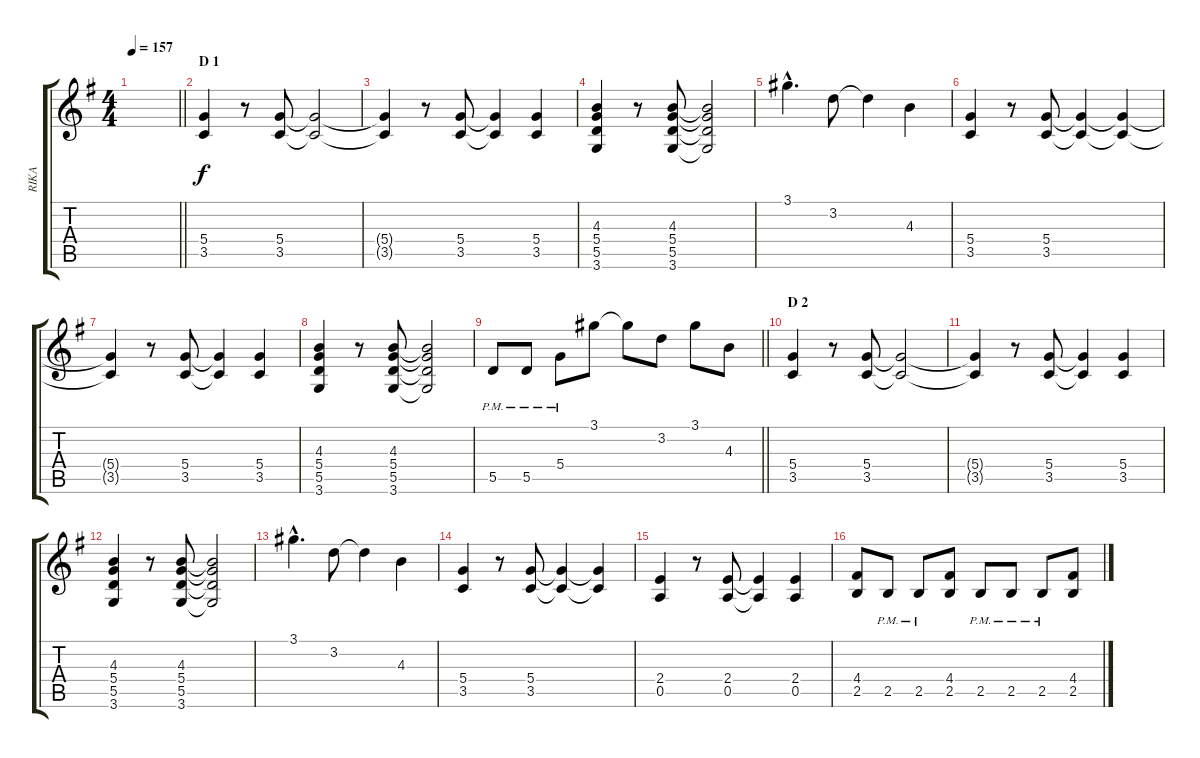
\track ("RIKA" "RIKA") {instrument electricguitarclean}
\staff {score tabs}
\tuning (F4 B3 G3 D3 A2 E2) {hide}
\ts (4 4)
\tempo 157
\clef g2
\barLineRight lightlight
\ks g
|
\section ("" "D 1")
(5.4 3.5).4{volume 10 balance 13 instrument distortionguitar} r.8 (5.4 3.5).8 (5.4{t} 3.5{t}).2 |
(5.4{t} 3.5{t}).4 r.8 (5.4 3.5).8 (5.4{t} 3.5{t}).4 (5.4 3.5).4 |
(4.3 5.4 5.5 3.6).4 r.8 (4.3 5.4 5.5 3.6).8 (4.3{t} 5.4{t} 5.5{t} 3.6{t}).2 |
3.1{hac}.4{d} 3.2.8 3.2{t}.4 4.3.4 |
(5.4 3.5).4 r.8 (5.4 3.5).8 (5.4{t} 3.5{t}).4 (5.4{t} 3.5{t}).4 |
(5.4{t} 3.5{t}).4 r.8 (5.4 3.5).8 (5.4{t} 3.5{t}).4 (5.4 3.5).4 |
(4.3 5.4 5.5 3.6).4 r.8 (4.3 5.4 5.5 3.6).8 (4.3{t} 5.4{t} 5.5{t} 3.6{t}).2 |
\barLineRight lightlight
5.5{pm}.8 5.5{pm}.8 5.4{pm}.8 3.1.8 3.1{t}.8 3.2.8 3.1.8 4.3.8 |
\section ("" "D 2")
(5.4 3.5).4{volume 10 balance 13 instrument distortionguitar} r.8 (5.4 3.5).8 (5.4{t} 3.5{t}).2 |
(5.4{t} 3.5{t}).4 r.8 (5.4 3.5).8 (5.4{t} 3.5{t}).4 (5.4 3.5).4 |
(4.3 5.4 5.5 3.6).4 r.8 (4.3 5.4 5.5 3.6).8 (4.3{t} 5.4{t} 5.5{t} 3.6{t}).2 |
3.1{hac}.4{d} 3.2.8 3.2{t}.4 4.3.4 |
(5.4 3.5).4 r.8 (5.4 3.5).8 (5.4{t} 3.5{t}).4 (5.4{t} 3.5{t}).4 |
(2.4 0.5).4 r.8 (2.4 0.5).8 (2.4{t} 0.5{t}).4 (2.4 0.5).4 |
(4.4 2.5).8 2.5{pm}.8 2.5{pm}.8 (4.4 2.5).8 2.5{pm}.8 2.5{pm}.8 2.5{pm}.8 (4.4 2.5).8
